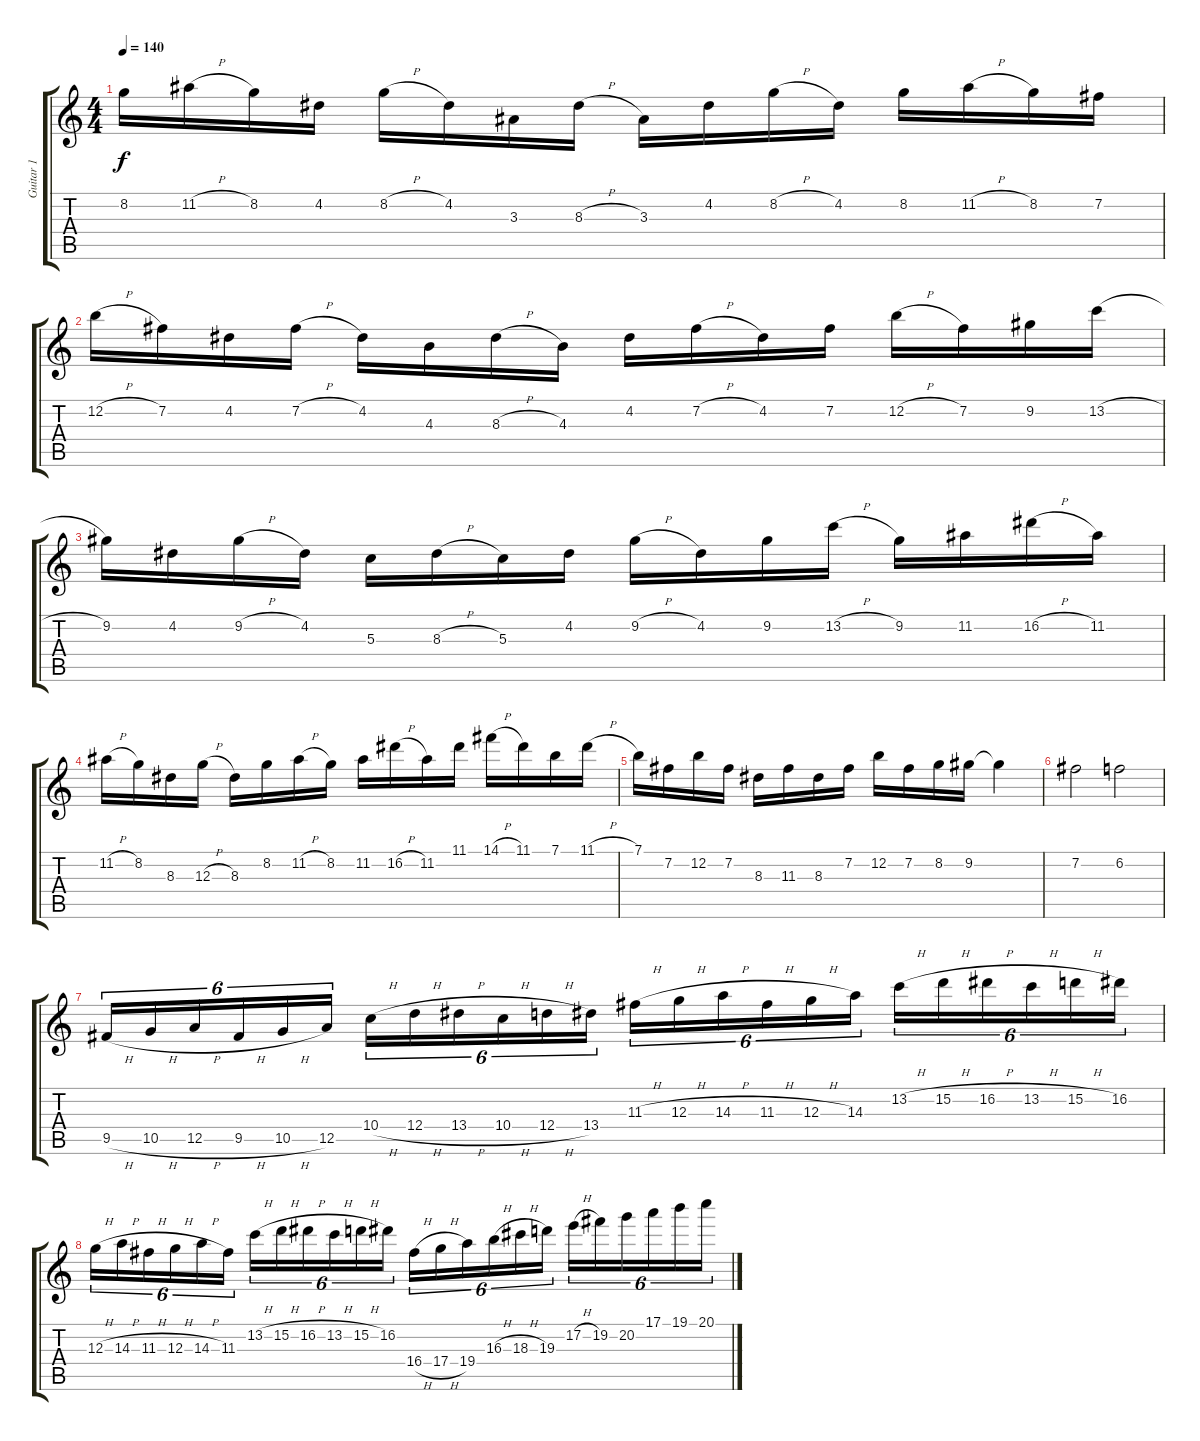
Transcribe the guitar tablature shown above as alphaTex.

\track ("Guitar 1" "Guitar 1") {instrument overdrivenguitar}
\staff {score tabs}
\tuning (E4 B3 G3 D3 A2 E2) {hide}
\ts (4 4)
\tempo 140
\clef g2
\ks c
8.2.16{dy f} 11.2{h}.16 8.2.16 4.2.16 8.2{h}.16 4.2.16 3.3.16 8.3{h}.16 3.3.16 4.2.16 8.2{h}.16 4.2.16 8.2.16 11.2{h}.16 8.2.16 7.2.16 |
12.2{h}.16 7.2.16 4.2.16 7.2{h}.16 4.2.16 4.3.16 8.3{h}.16 4.3.16 4.2.16 7.2{h}.16 4.2.16 7.2.16 12.2{h}.16 7.2.16 9.2.16 13.2{h}.16 |
9.2.16 4.2.16 9.2{h}.16 4.2.16 5.3.16 8.3{h}.16 5.3.16 4.2.16 9.2{h}.16 4.2.16 9.2.16 13.2{h}.16 9.2.16 11.2.16 16.2{h}.16 11.2.16 |
11.2{h}.16 8.2.16 8.3.16 12.3{h}.16 8.3.16 8.2.16 11.2{h}.16 8.2.16 11.2.16 16.2{h}.16 11.2.16 11.1.16 14.1{h}.16 11.1.16 7.1.16 11.1{h}.16 |
7.1.16 7.2.16 12.2.16 7.2.16 8.3.16 11.3.16 8.3.16 7.2.16 12.2.16 7.2.16 8.2.16 9.2.16 9.2{t}.4 |
7.2.2 6.2.2 |
9.5{h}.16{tu (6 4)} 10.5{h}.16{tu (6 4)} 12.5{h}.16{tu (6 4)} 9.5{h}.16{tu (6 4)} 10.5{h}.16{tu (6 4)} 12.5.16{tu (6 4)} 10.4{h}.16{tu (6 4)} 12.4{h}.16{tu (6 4)} 13.4{h}.16{tu (6 4)} 10.4{h}.16{tu (6 4)} 12.4{h}.16{tu (6 4)} 13.4.16{tu (6 4)} 11.3{h}.16{tu (6 4)} 12.3{h}.16{tu (6 4)} 14.3{h}.16{tu (6 4)} 11.3{h}.16{tu (6 4)} 12.3{h}.16{tu (6 4)} 14.3.16{tu (6 4)} 13.2{h}.16{tu (6 4)} 15.2{h}.16{tu (6 4)} 16.2{h}.16{tu (6 4)} 13.2{h}.16{tu (6 4)} 15.2{h}.16{tu (6 4)} 16.2.16{tu (6 4)} |
12.3{h}.16{tu (6 4)} 14.3{h}.16{tu (6 4)} 11.3{h}.16{tu (6 4)} 12.3{h}.16{tu (6 4)} 14.3{h}.16{tu (6 4)} 11.3.16{tu (6 4)} 13.2{h}.16{tu (6 4)} 15.2{h}.16{tu (6 4)} 16.2{h}.16{tu (6 4)} 13.2{h}.16{tu (6 4)} 15.2{h}.16{tu (6 4)} 16.2.16{tu (6 4)} 16.4{h}.16{tu (6 4)} 17.4{h}.16{tu (6 4)} 19.4.16{tu (6 4)} 16.3{h}.16{tu (6 4)} 18.3{h}.16{tu (6 4)} 19.3.16{tu (6 4)} 17.2{h}.16{tu (6 4)} 19.2.16{tu (6 4)} 20.2.16{tu (6 4)} 17.1.16{tu (6 4)} 19.1.16{tu (6 4)} 20.1.16{tu (6 4)}
